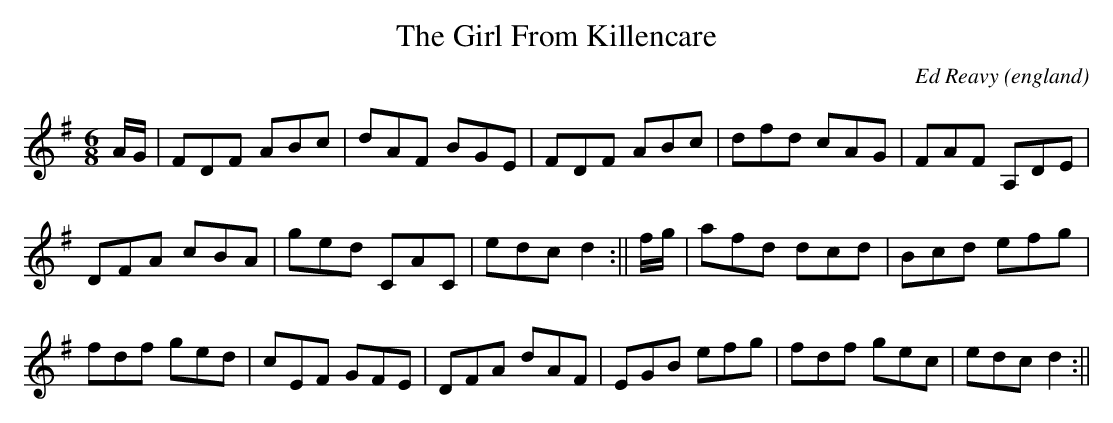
X:1
T:The Girl From Killencare
O:england
C:Ed Reavy
M:6/8
L:1/8
K:G
A/2G/2|FDF ABc|dAF BGE|FDF ABc|dfd cAG|FAF A,DE|
DFA cBA|ged CAC|edc d2:||f/2g/2|afd dcd|Bcd efg|
fdf ged|cEF GFE|DFA dAF|EGB efg|fdf gec|edc d2:||
